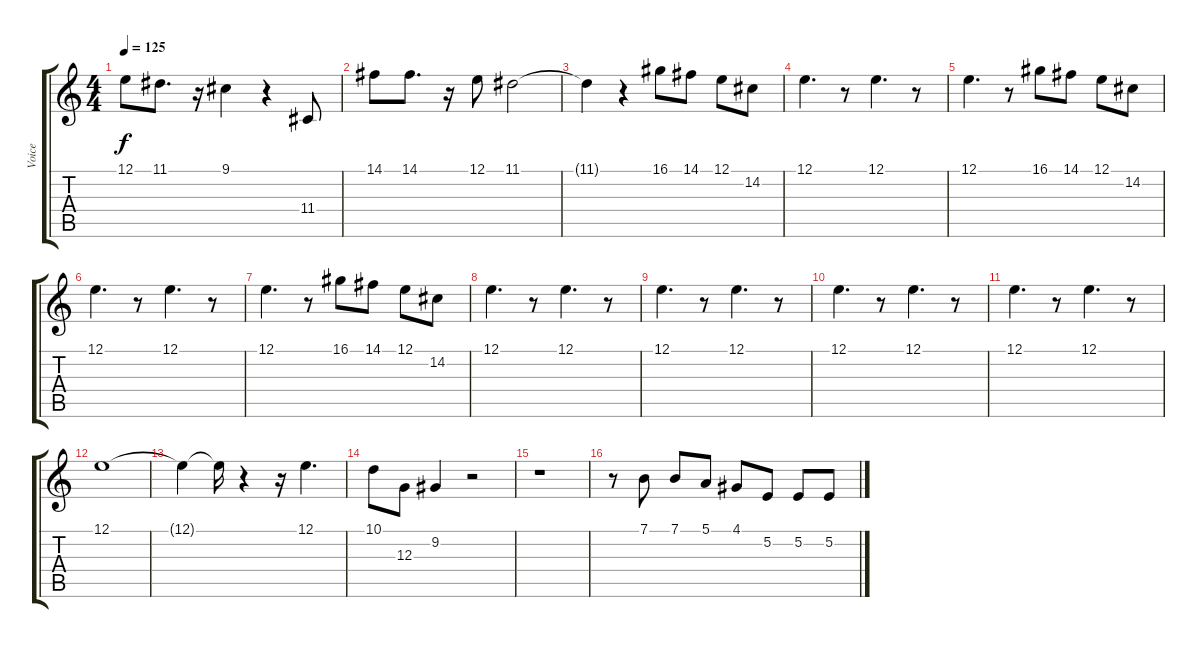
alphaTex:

\track ("Voice" "Voice") {instrument lead2sawtooth}
\staff {score tabs}
\tuning (E4 B3 G3 D3 A2 E2) {hide}
\ts (4 4)
\tempo 125
\clef g2
\ks c
12.1.8{dy f} 11.1.8{d} r.16 9.1.4 r.4 11.4.8 |
14.1.8 14.1.8{d} r.16 12.1.8 11.1.2 |
11.1{t}.4 r.4 16.1.8 14.1.8 12.1.8 14.2.8 |
12.1.4{d} r.8 12.1.4{d} r.8 |
12.1.4{d} r.8 16.1.8 14.1.8 12.1.8 14.2.8 |
12.1.4{d} r.8 12.1.4{d} r.8 |
12.1.4{d} r.8 16.1.8 14.1.8 12.1.8 14.2.8 |
12.1.4{d} r.8 12.1.4{d} r.8 |
12.1.4{d} r.8 12.1.4{d} r.8 |
12.1.4{d} r.8 12.1.4{d} r.8 |
12.1.4{d} r.8 12.1.4{d} r.8 |
12.1.1 |
12.1{t}.4 12.1{t}.16 r.4 r.16 12.1.4{d} |
10.1.8 12.3.8 9.2.4 r.2 |
r.1 |
r.8 7.1.8 7.1.8 5.1.8 4.1.8 5.2.8 5.2.8 5.2.8
